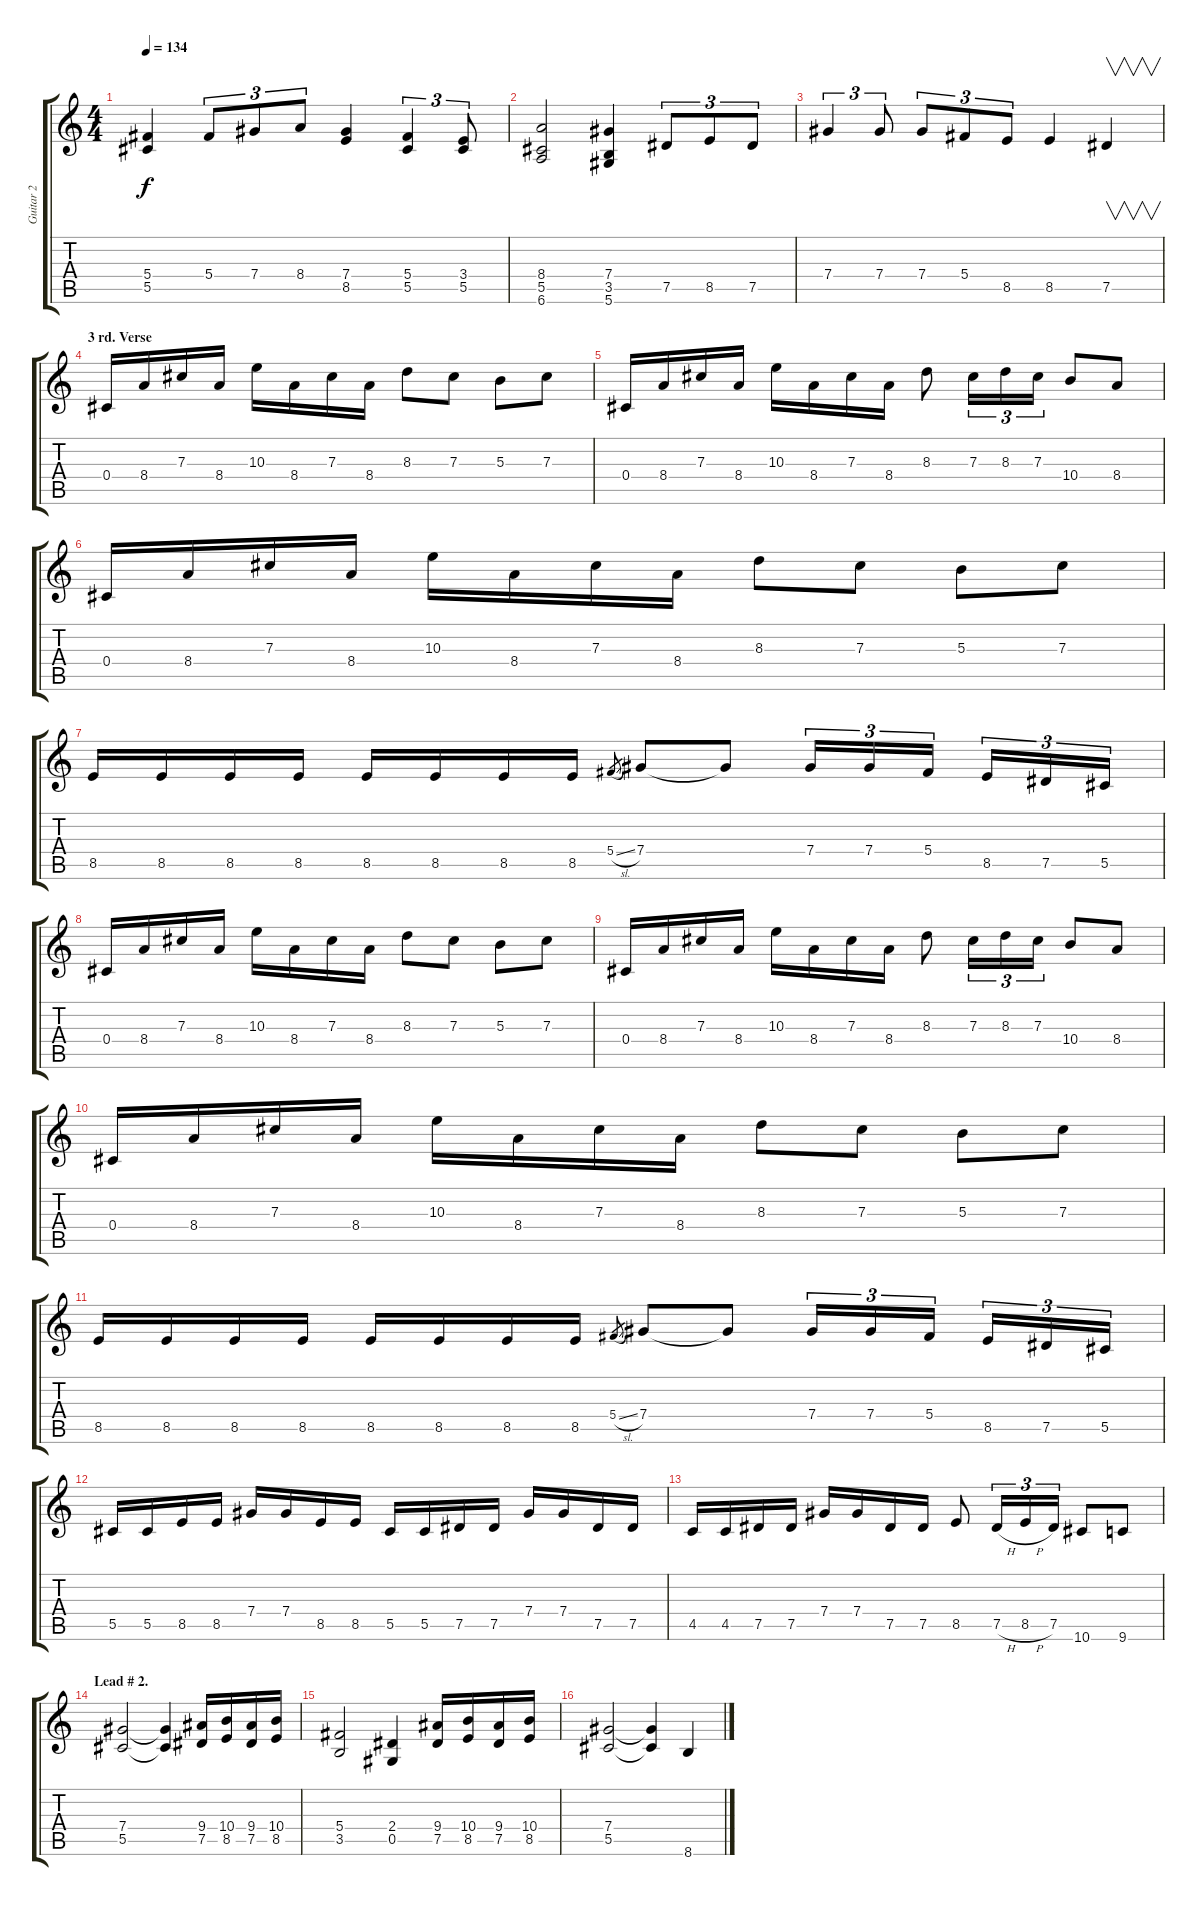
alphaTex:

\track ("Guitar 2" "Guitar 2") {instrument overdrivenguitar}
\staff {score tabs}
\tuning (Eb4 Bb3 Gb3 Db3 Ab2 Eb2) {hide}
\ts (4 4)
\tempo 134
\clef g2
\ks c
(5.4 5.5).4{dy f} 5.4.8{tu (3 2)} 7.4.8{tu (3 2)} 8.4.8{tu (3 2)} (7.4 8.5).4 (5.4 5.5).4{tu (3 2)} (3.4 5.5).8{tu (3 2)} |
(8.4 5.5 6.6).2 (7.4 3.5 5.6).4 7.5.8{tu (3 2)} 8.5.8{tu (3 2)} 7.5.8{tu (3 2)} |
7.4.4{tu (3 2)} 7.4.8{tu (3 2)} 7.4.8{tu (3 2)} 5.4.8{tu (3 2)} 8.5.8{tu (3 2)} 8.5.4 7.5.4{v} |
\section ("" "3 rd. Verse")
0.4.16 8.4.16 7.3.16 8.4.16 10.3.16 8.4.16 7.3.16 8.4.16 8.3.8 7.3.8 5.3.8 7.3.8 |
0.4.16 8.4.16 7.3.16 8.4.16 10.3.16 8.4.16 7.3.16 8.4.16 8.3.8 7.3.16{tu (3 2)} 8.3.16{tu (3 2)} 7.3.16{tu (3 2)} 10.4.8 8.4.8 |
0.4.16 8.4.16 7.3.16 8.4.16 10.3.16 8.4.16 7.3.16 8.4.16 8.3.8 7.3.8 5.3.8 7.3.8 |
8.5.16 8.5.16 8.5.16 8.5.16 8.5.16 8.5.16 8.5.16 8.5.16 5.4{sl}.8{gr} 7.4.8 7.4{t}.8 7.4.16{tu (3 2)} 7.4.16{tu (3 2)} 5.4.16{tu (3 2)} 8.5.16{tu (3 2)} 7.5.16{tu (3 2)} 5.5.16{tu (3 2)} |
0.4.16 8.4.16 7.3.16 8.4.16 10.3.16 8.4.16 7.3.16 8.4.16 8.3.8 7.3.8 5.3.8 7.3.8 |
0.4.16 8.4.16 7.3.16 8.4.16 10.3.16 8.4.16 7.3.16 8.4.16 8.3.8 7.3.16{tu (3 2)} 8.3.16{tu (3 2)} 7.3.16{tu (3 2)} 10.4.8 8.4.8 |
0.4.16 8.4.16 7.3.16 8.4.16 10.3.16 8.4.16 7.3.16 8.4.16 8.3.8 7.3.8 5.3.8 7.3.8 |
8.5.16 8.5.16 8.5.16 8.5.16 8.5.16 8.5.16 8.5.16 8.5.16 5.4{sl}.8{gr} 7.4.8 7.4{t}.8 7.4.16{tu (3 2)} 7.4.16{tu (3 2)} 5.4.16{tu (3 2)} 8.5.16{tu (3 2)} 7.5.16{tu (3 2)} 5.5.16{tu (3 2)} |
5.5.16 5.5.16 8.5.16 8.5.16 7.4.16 7.4.16 8.5.16 8.5.16 5.5.16 5.5.16 7.5.16 7.5.16 7.4.16 7.4.16 7.5.16 7.5.16 |
4.5.16 4.5.16 7.5.16 7.5.16 7.4.16 7.4.16 7.5.16 7.5.16 8.5.8 7.5{h}.16{tu (3 2)} 8.5{h}.16{tu (3 2)} 7.5.16{tu (3 2)} 10.6.8 9.6.8 |
\section ("" "Lead # 2.")
(7.4 5.5).2 (7.4{t} 5.5{t}).4 (9.4 7.5).16 (10.4 8.5).16 (9.4 7.5).16 (10.4 8.5).16 |
(5.4 3.5).2 (2.4 0.5).4 (9.4 7.5).16 (10.4 8.5).16 (9.4 7.5).16 (10.4 8.5).16 |
(7.4 5.5).2 (7.4{t} 5.5{t}).4 8.6.4
